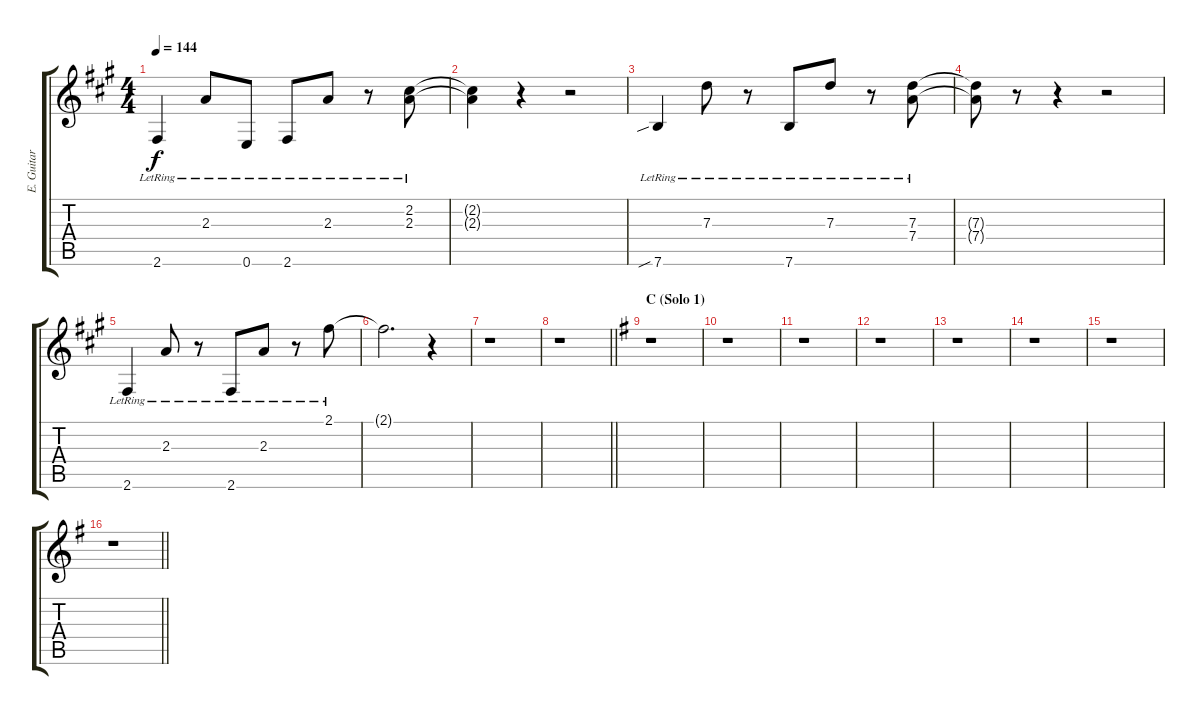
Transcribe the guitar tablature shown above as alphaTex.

\track ("E. Guitar IV" "E. Guitar ") {instrument electricguitarjazz}
\staff {score tabs}
\tuning (E4 B3 G3 D3 A2 E2) {hide}
\ts (4 4)
\tempo 144
\clef g2
\ks a
2.6{lr}.4{dy f} 2.3{lr}.8 0.6{lr}.8 2.6{lr}.8 2.3{lr}.8 r.8 (2.2{lr} 2.3{lr}).8 |
(2.2{t} 2.3{t}).4 r.4 r.2 |
7.6{sib lr}.4 7.3{lr}.8 r.8 7.6{lr}.8 7.3{lr}.8 r.8 (7.3{lr} 7.4{lr}).8 |
(7.3{t} 7.4{t}).8 r.8 r.4 r.2 |
2.6{lr}.4 2.3{lr}.8 r.8 2.6{lr}.8 2.3{lr}.8 r.8 2.1{lr}.8 |
2.1{t}.2{d} r.4 |
r.1 |
\barLineRight lightlight
r.1 |
\section ("" "C (Solo 1)")
\ks g
r.1 |
r.1 |
r.1 |
r.1 |
r.1 |
r.1 |
r.1 |
\barLineRight lightlight
r.1
